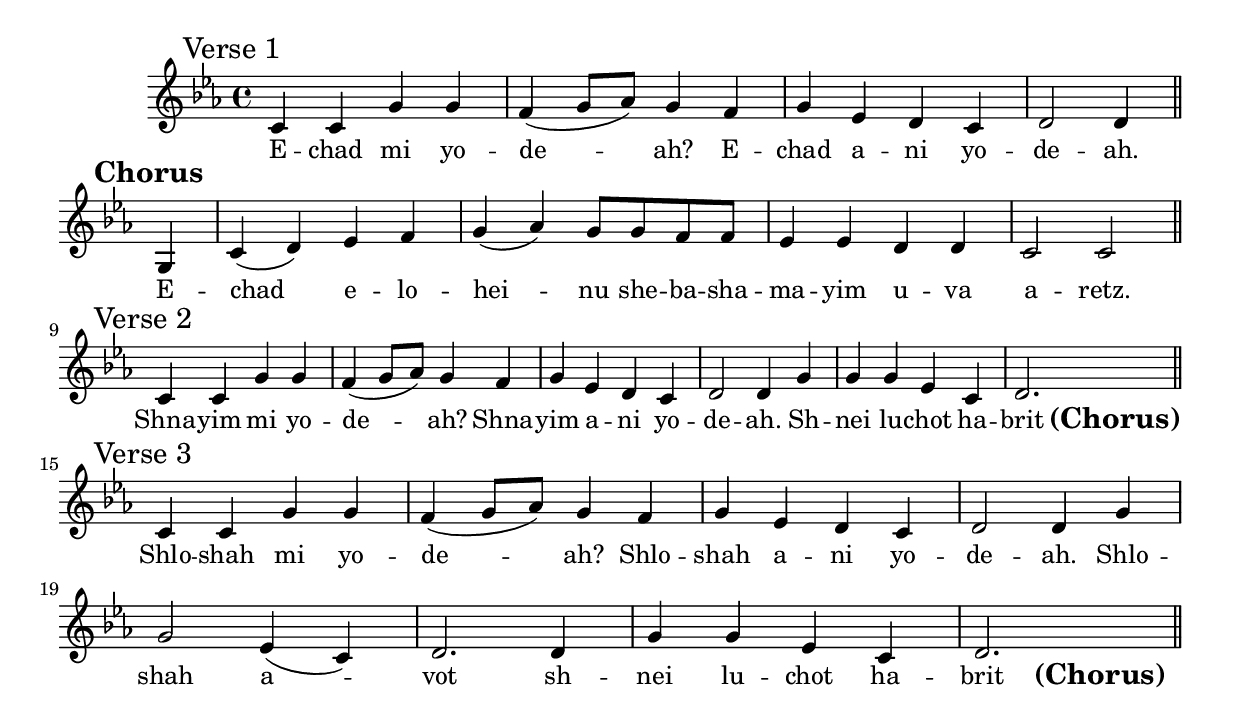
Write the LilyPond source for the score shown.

\version "2.13.54"

\include "defs.ly"

\layout {
  \context {
    \Score
    \override RehearsalMark #'break-align-symbols = #'(clef)
  }
}

<<
  \transpose a c' \relative c' {
    \key a \minor
    \time 4/4
    \mark "Verse 1"
    a a e' e
    | d( e8 f) e4 d
    | e c b a
    | b2 b4 \bar "||" \break
    
    \mark \markup \huge \bold "Chorus"
    e,
    | a( b) c d
    | e( f) e8 e d d
    | c4 c b b
    | a2 a \bar "||" \break
    
    \mark "Verse 2"
    a4 a e' e
    | d( e8 f) e4 d
    | e c b a
    | b2 b4 e
    | e e c a
    | b2.
    \hideNotes b4 \unHideNotes \bar "||" \break
    
    \mark "Verse 3"
    a4 a e' e
    | d( e8 f) e4 d
    | e c b a
    | b2 b4 e
    | e2 c4( a)
    | b2. b4
    | e e c a
    | b2.
    \hideNotes b4 \unHideNotes \bar "||" \break
  }
  \addlyrics {
    E -- chad mi yo -- de -- ah?
    E -- chad a -- ni yo -- de -- ah.
    
    E -- chad e -- lo -- hei -- nu
    she -- ba -- sha -- ma -- yim u -- va a -- retz.
    
    Shna -- yim mi yo -- de -- ah?
    Shna -- yim a -- ni yo -- de -- ah.
    Sh -- nei lu -- chot ha -- brit \markup \huge \bold (Chorus)
    
    Shlo -- shah mi yo -- de -- ah?
    Shlo -- shah a -- ni yo -- de -- ah.
    Shlo -- shah a -- vot
    sh -- nei lu -- chot ha -- brit \markup \huge \bold (Chorus)
  }
>>

%{
\markup \columns {
  \column {
    "1. Echad eloheinu"
    "2. Shnei luchot habrit"
    "3. Shloshah avot"
    "4. Arbah imahot"
    "5. Chamishah chumshei Torah"
    "6. Shishah sidrei Mishnah"
    "7. Shiva y’mei shabatah"
  }
  \column {
    "8. Shmonah y’mei milah"
    "9. Tishah chodshei leidah"
    "10. Asarah dibraya"
    "11. Achad asar kochvaya"
    "12. Shnem asar shivtaya"
    "13. Shloshah asar midaya"
  }
}
%}
